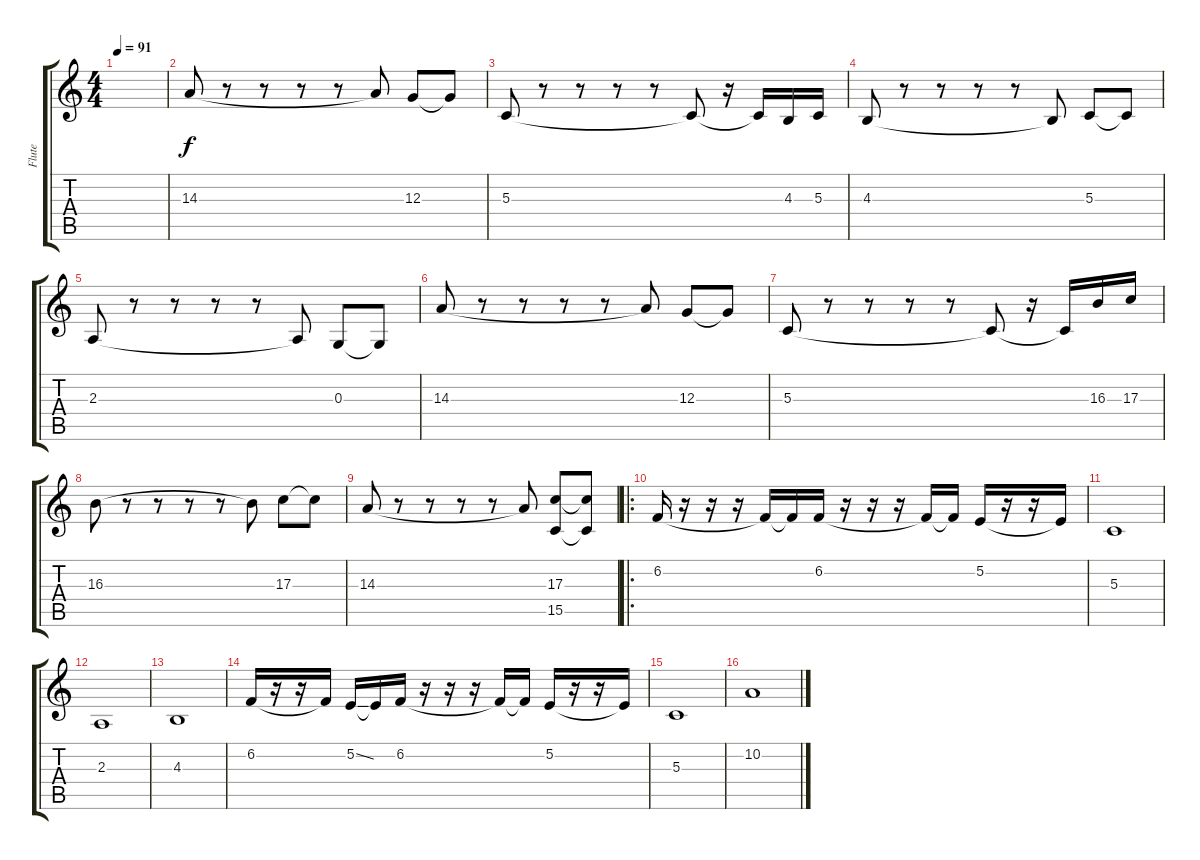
\track ("Flute" "Flute") {instrument brasssection}
\staff {score tabs}
\tuning (E4 B3 G3 D3 A2 E2) {hide}
\ts (4 4)
\tempo 91
\clef g2
\ks c
|
14.3.8 r.8 r.8 r.8 r.8 14.3{t}.8 12.3.8 12.3{t}.8 |
5.3.8 r.8 r.8 r.8 r.8 5.3{t}.8 r.16 5.3{t}.16 4.3.16 5.3.16 |
4.3.8 r.8 r.8 r.8 r.8 4.3{t}.8 5.3.8 5.3{t}.8 |
2.3.8 r.8 r.8 r.8 r.8 2.3{t}.8 0.3.8 0.3{t}.8 |
14.3.8 r.8 r.8 r.8 r.8 14.3{t}.8 12.3.8 12.3{t}.8 |
5.3.8 r.8 r.8 r.8 r.8 5.3{t}.8 r.16 5.3{t}.16 16.3.16 17.3.16 |
16.3.8 r.8 r.8 r.8 r.8 16.3{t}.8 17.3.8 17.3{t}.8 |
14.3.8 r.8 r.8 r.8 r.8 14.3{t}.8 (17.3 15.5).8 (17.3{t} 15.5{t}).8 |
\ro
6.2.16 r.16 r.16 r.16 6.2{t}.16 6.2{t}.16 6.2.16 r.16 r.16 r.16 6.2{t}.16 6.2{t}.16 5.2.16 r.16 r.16 5.2{t}.16 |
5.3.1 |
2.3.1 |
4.3.1 |
6.2.16 r.16 r.16 6.2{t}.16 5.2{ss}.16 5.2{t}.16 6.2.16 r.16 r.16 r.16 6.2{t}.16 6.2{t}.16 5.2.16 r.16 r.16 5.2{t}.16 |
5.3.1 |
10.2.1
